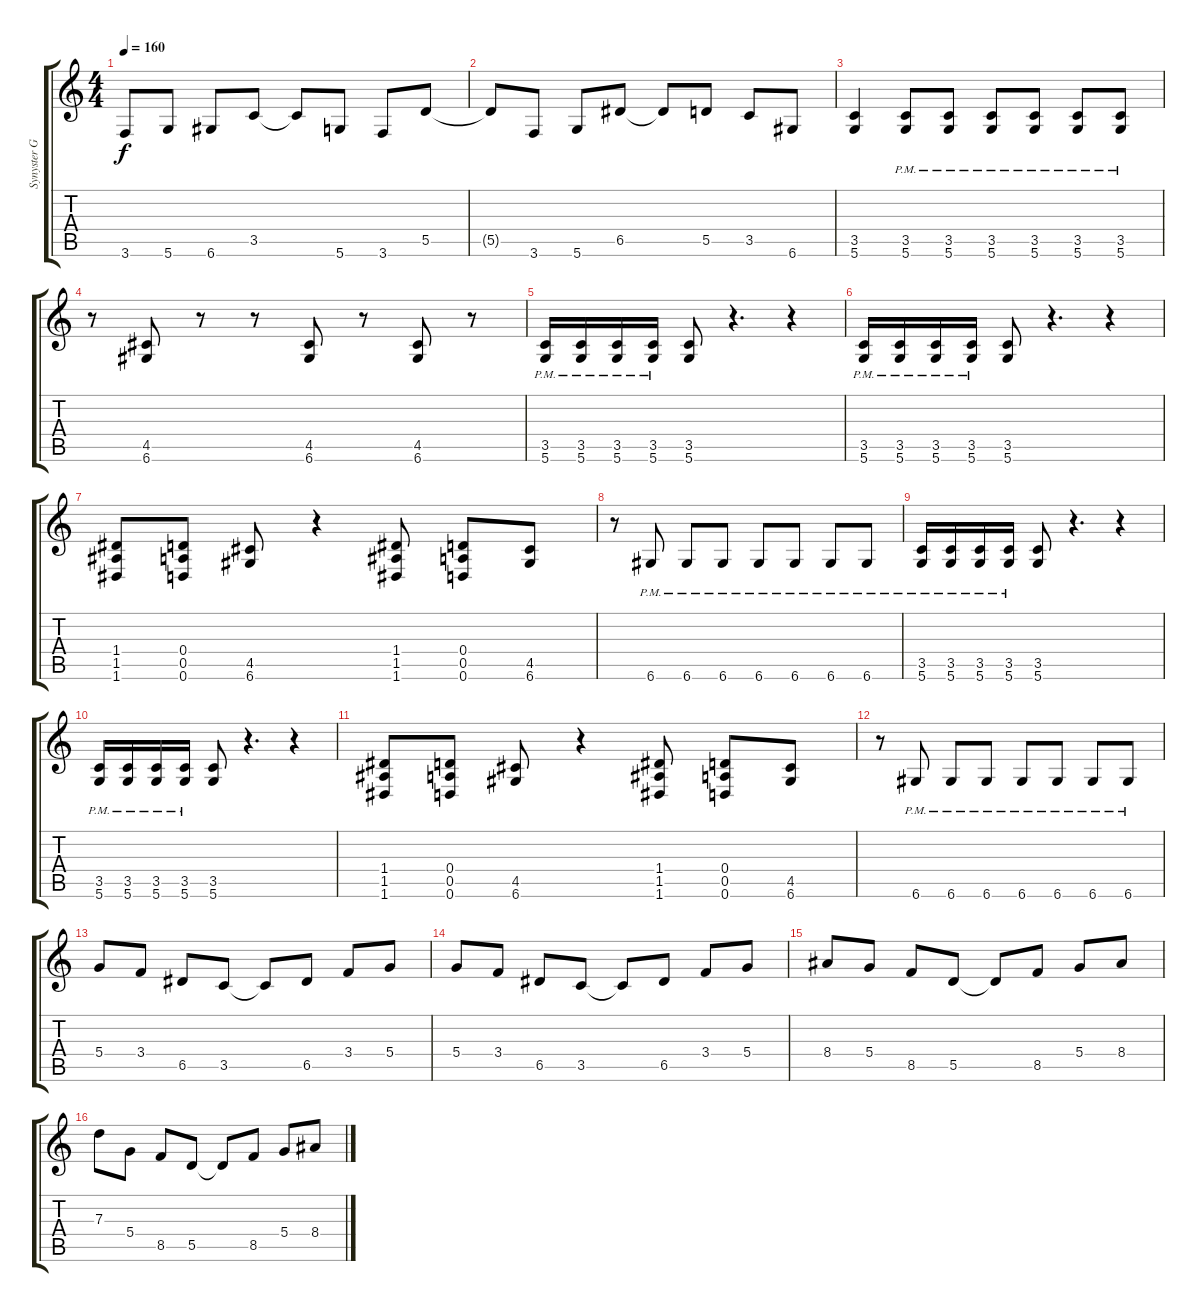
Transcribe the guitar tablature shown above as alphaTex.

\track ("Synyster Gates" "Synyster G") {instrument distortionguitar}
\staff {score tabs}
\tuning (E4 B3 G3 D3 A2 D2) {hide}
\ts (4 4)
\tempo 160
\clef g2
\ks c
3.6.8{dy f} 5.6.8 6.6.8 3.5.8 3.5{t}.8 5.6.8 3.6.8 5.5.8 |
5.5{t}.8 3.6.8 5.6.8 6.5.8 6.5{t}.8 5.5.8 3.5.8 6.6.8 |
(3.5 5.6).4 (3.5{pm} 5.6{pm}).8 (3.5{pm} 5.6{pm}).8 (3.5{pm} 5.6{pm}).8 (3.5{pm} 5.6{pm}).8 (3.5{pm} 5.6{pm}).8 (3.5{pm} 5.6{pm}).8 |
r.8 (4.5 6.6).8 r.8 r.8 (4.5 6.6).8 r.8 (4.5 6.6).8 r.8 |
(3.5{pm} 5.6{pm}).16 (3.5{pm} 5.6{pm}).16 (3.5{pm} 5.6{pm}).16 (3.5{pm} 5.6{pm}).16 (3.5 5.6).8 r.4{d} r.4 |
(3.5{pm} 5.6{pm}).16 (3.5{pm} 5.6{pm}).16 (3.5{pm} 5.6{pm}).16 (3.5{pm} 5.6{pm}).16 (3.5 5.6).8 r.4{d} r.4 |
(1.4 1.5 1.6).8 (0.4 0.5 0.6).8 (4.5 6.6).8 r.4 (1.4 1.5 1.6).8 (0.4 0.5 0.6).8 (4.5 6.6).8 |
r.8 6.6{pm}.8 6.6{pm}.8 6.6{pm}.8 6.6{pm}.8 6.6{pm}.8 6.6{pm}.8 6.6{pm}.8 |
(3.5{pm} 5.6{pm}).16 (3.5{pm} 5.6{pm}).16 (3.5{pm} 5.6{pm}).16 (3.5{pm} 5.6{pm}).16 (3.5 5.6).8 r.4{d} r.4 |
(3.5{pm} 5.6{pm}).16 (3.5{pm} 5.6{pm}).16 (3.5{pm} 5.6{pm}).16 (3.5{pm} 5.6{pm}).16 (3.5 5.6).8 r.4{d} r.4 |
(1.4 1.5 1.6).8 (0.4 0.5 0.6).8 (4.5 6.6).8 r.4 (1.4 1.5 1.6).8 (0.4 0.5 0.6).8 (4.5 6.6).8 |
r.8 6.6{pm}.8 6.6{pm}.8 6.6{pm}.8 6.6{pm}.8 6.6{pm}.8 6.6{pm}.8 6.6{pm}.8 |
5.4.8 3.4.8 6.5.8 3.5.8 3.5{t}.8 6.5.8 3.4.8 5.4.8 |
5.4.8 3.4.8 6.5.8 3.5.8 3.5{t}.8 6.5.8 3.4.8 5.4.8 |
8.4.8 5.4.8 8.5.8 5.5.8 5.5{t}.8 8.5.8 5.4.8 8.4.8 |
7.3.8 5.4.8 8.5.8 5.5.8 5.5{t}.8 8.5.8 5.4.8 8.4.8
